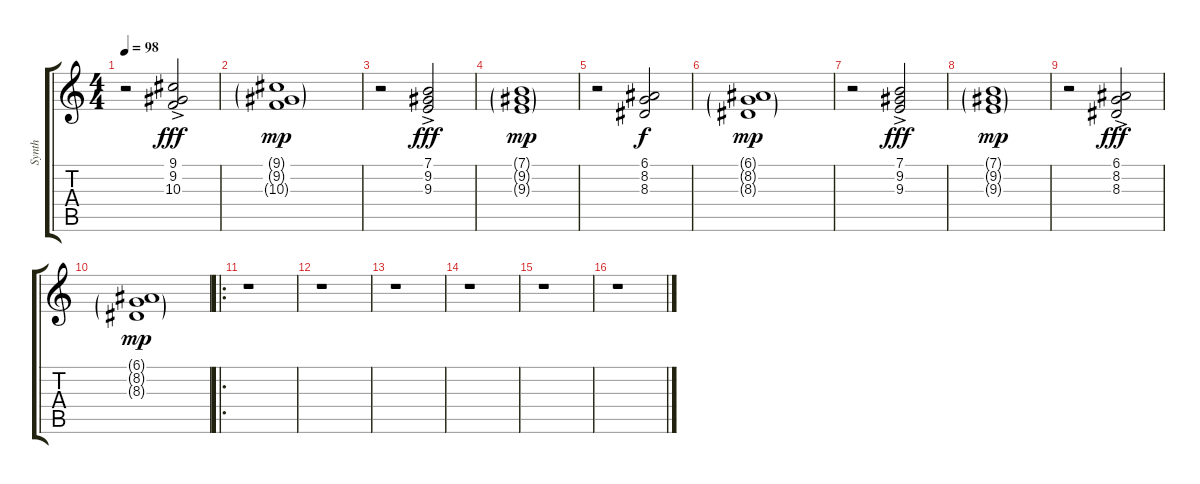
\track ("Synth" "Synth") {instrument stringensemble1}
\staff {score tabs}
\tuning (E4 B3 G3 D3 A2 E2) {hide}
\ts (4 4)
\tempo 98
\clef g2
\ks c
r.2{dy mp} (9.1 9.2 10.3{ac}).2{dy fff} |
(9.1{g} 9.2{g} 10.3{g}).1{dy mp} |
r.2 (7.1{ac} 9.2 9.3).2{dy fff} |
(7.1{g} 9.2{g} 9.3{g}).1{dy mp} |
r.2 (6.1 8.2 8.3).2{dy f} |
(6.1{g} 8.2{g} 8.3{g}).1{dy mp} |
r.2 (7.1{ac} 9.2 9.3).2{dy fff} |
(7.1{g} 9.2{g} 9.3{g}).1{dy mp} |
r.2 (6.1 8.2 8.3{ac}).2{dy fff} |
(6.1{g} 8.2{g} 8.3{g}).1{dy mp} |
\ro
r.1 |
r.1 |
r.1 |
r.1 |
r.1 |
r.1
